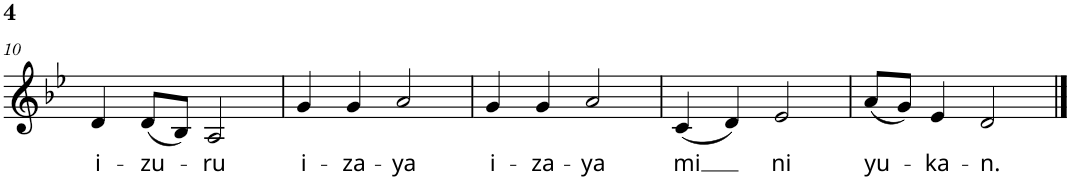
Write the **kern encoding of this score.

**kern	**text
*part1	*part1
*staff1	*staff1
*I"Piano	*
*I'Pno.	*
!!LO:PB:g=z
*clefG2	*
*k[b-e-]	*
*M4/4	*
=10	=10
!	!LO:LY:b
4d/	i-
!	!LO:LY:b
(8d/L	-zu-
8B-/J)	.
!	!LO:LY:b
2A/	-ru
=11	=11
!	!LO:LY:b
4g/	i-
!	!LO:LY:b
4g/	-za-
!	!LO:LY:b
2a/	-ya
=12	=12
!	!LO:LY:b
4g/	i-
!	!LO:LY:b
4g/	-za-
!	!LO:LY:b
2a/	-ya
=13	=13
!	!LO:LY:b
(4c/	mi
4d/)	.
!	!LO:LY:b
2e-/	ni
=14	=14
!	!LO:LY:b
(8a/L	yu-
8g/J)	.
!	!LO:LY:b
4e-/	-ka-
!	!LO:LY:b
2d/	-n.
==	==
*-	*-
